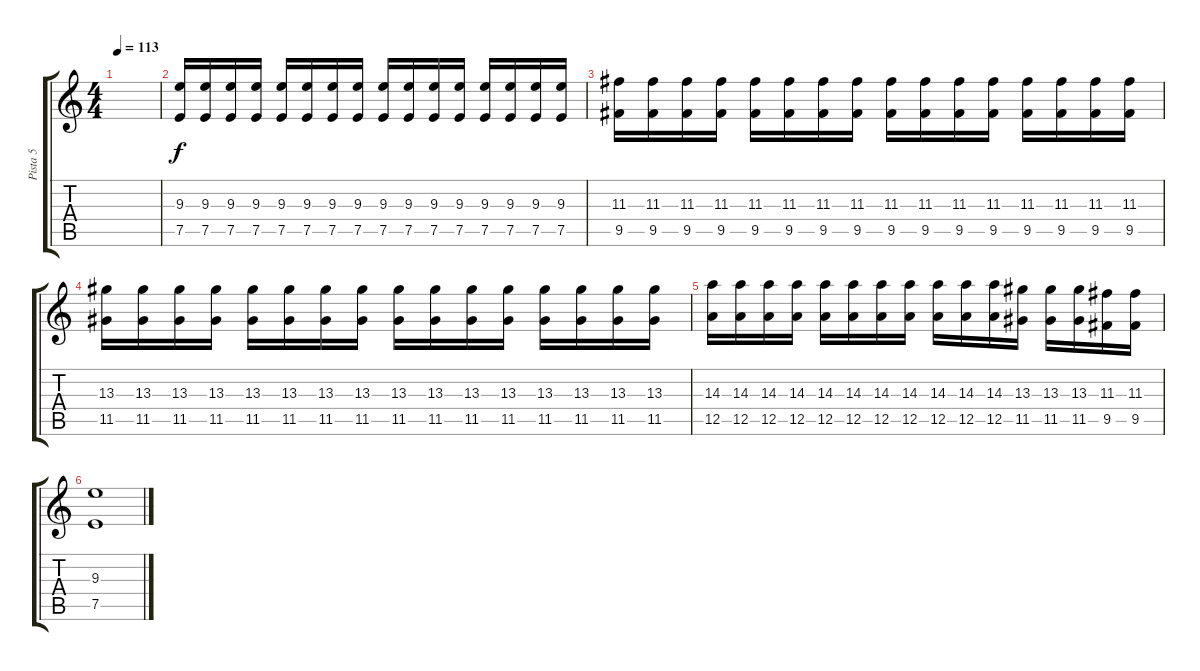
\track ("Pista 5" "Pista 5") {instrument overdrivenguitar}
\staff {score tabs}
\tuning (E4 B3 G3 D3 A2 E2) {hide}
\ts (4 4)
\tempo 113
\clef g2
\ks c
|
(9.3 7.5).16 (9.3 7.5).16 (9.3 7.5).16 (9.3 7.5).16 (9.3 7.5).16 (9.3 7.5).16 (9.3 7.5).16 (9.3 7.5).16 (9.3 7.5).16 (9.3 7.5).16 (9.3 7.5).16 (9.3 7.5).16 (9.3 7.5).16 (9.3 7.5).16 (9.3 7.5).16 (9.3 7.5).16 |
(11.3 9.5).16 (11.3 9.5).16 (11.3 9.5).16 (11.3 9.5).16 (11.3 9.5).16 (11.3 9.5).16 (11.3 9.5).16 (11.3 9.5).16 (11.3 9.5).16 (11.3 9.5).16 (11.3 9.5).16 (11.3 9.5).16 (11.3 9.5).16 (11.3 9.5).16 (11.3 9.5).16 (11.3 9.5).16 |
(13.3 11.5).16 (13.3 11.5).16 (13.3 11.5).16 (13.3 11.5).16 (13.3 11.5).16 (13.3 11.5).16 (13.3 11.5).16 (13.3 11.5).16 (13.3 11.5).16 (13.3 11.5).16 (13.3 11.5).16 (13.3 11.5).16 (13.3 11.5).16 (13.3 11.5).16 (13.3 11.5).16 (13.3 11.5).16 |
(14.3 12.5).16 (14.3 12.5).16 (14.3 12.5).16 (14.3 12.5).16 (14.3 12.5).16 (14.3 12.5).16 (14.3 12.5).16 (14.3 12.5).16 (14.3 12.5).16 (14.3 12.5).16 (14.3 12.5).16 (13.3 11.5).16 (13.3 11.5).16 (13.3 11.5).16 (11.3 9.5).16 (11.3 9.5).16 |
(9.3 7.5).1
